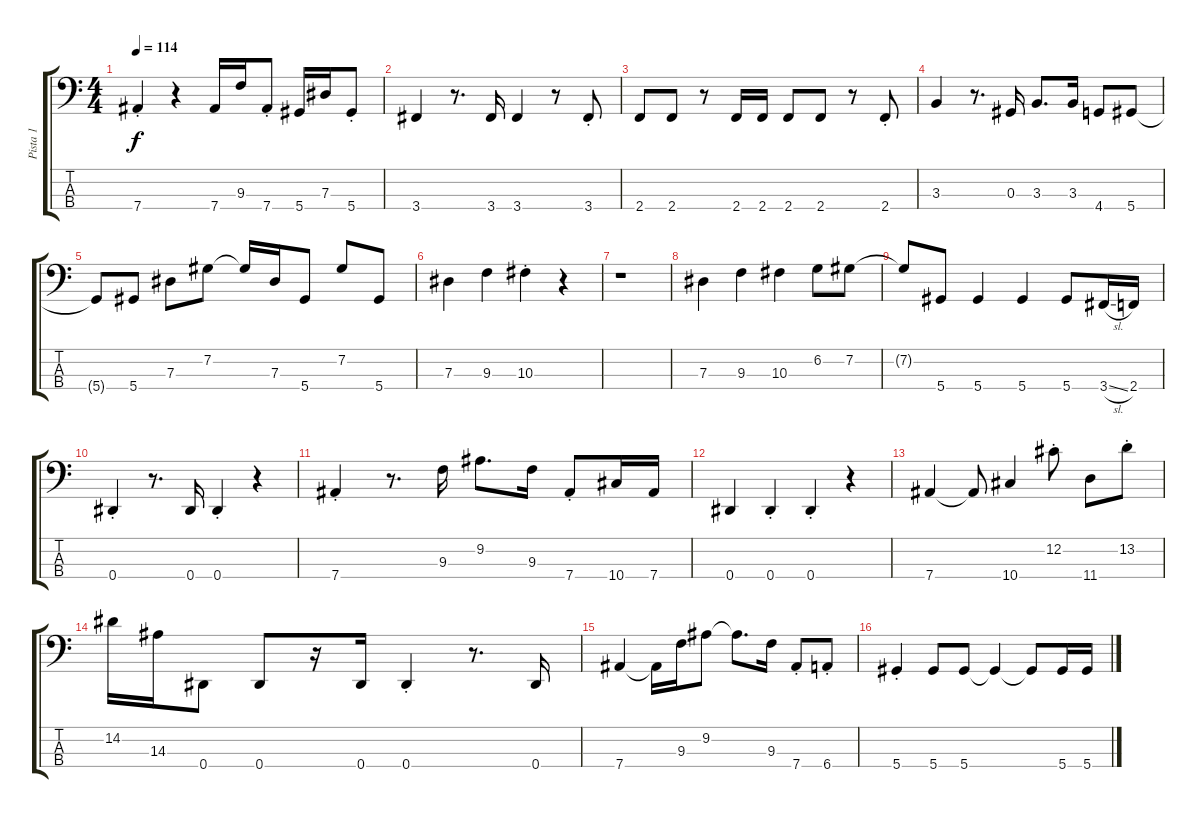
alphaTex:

\track ("Pista 1" "Pista 1") {instrument electricbassfinger}
\staff {score tabs}
\tuning (Gb2 Db2 Ab1 Eb1) {hide}
\ts (4 4)
\tempo 114
\clef f4
\ks c
7.4{st}.4{dy f} r.4 7.4.16 9.3.16 7.4{st}.8 5.4.16 7.3.16 5.4{st}.8 |
3.4.4 r.8{d} 3.4.16 3.4.4 r.8 3.4{st}.8 |
2.4.8 2.4.8 r.8 2.4.16 2.4.16 2.4.8 2.4.8 r.8 2.4{st}.8 |
3.3.4 r.8{d} 0.3.16 3.3.8{d} 3.3.16 4.4.8 5.4.8 |
5.4{t}.8 5.4.8 7.3.8 7.2.8 7.2{t}.16 7.3.16 5.4.8 7.2.8 5.4.8 |
7.3.4 9.3.4 10.3{st}.4 r.4 |
r.1 |
7.3.4 9.3.4 10.3.4 6.2.8 7.2.8 |
7.2{t}.8 5.4.8 5.4.4 5.4.4 5.4.8 3.4{sl}.16 2.4.16 |
0.4{st}.4 r.8{d} 0.4.16 0.4{st}.4 r.4 |
7.4{st}.4 r.8{d} 9.3.16 9.2.8{d} 9.3.16 7.4{st}.8 10.4.16 7.4.16 |
0.4.4 0.4{st}.4 0.4{st}.4 r.4 |
7.4.4 7.4{t}.8 10.4.4 12.2{st}.8 11.4.8 13.2{st}.8 |
14.2.16 14.3.16 0.4.8 0.4.8 r.16 0.4.16 0.4{st}.4 r.8{d} 0.4.16 |
7.4.4 7.4{t}.16 9.3.16 9.2.8 9.2{t}.8{d} 9.3.16 7.4{st}.8 6.4{st}.8 |
5.4{st}.4 5.4.8 5.4.8 5.4{t}.4 5.4{t}.8 5.4.16 5.4.16
